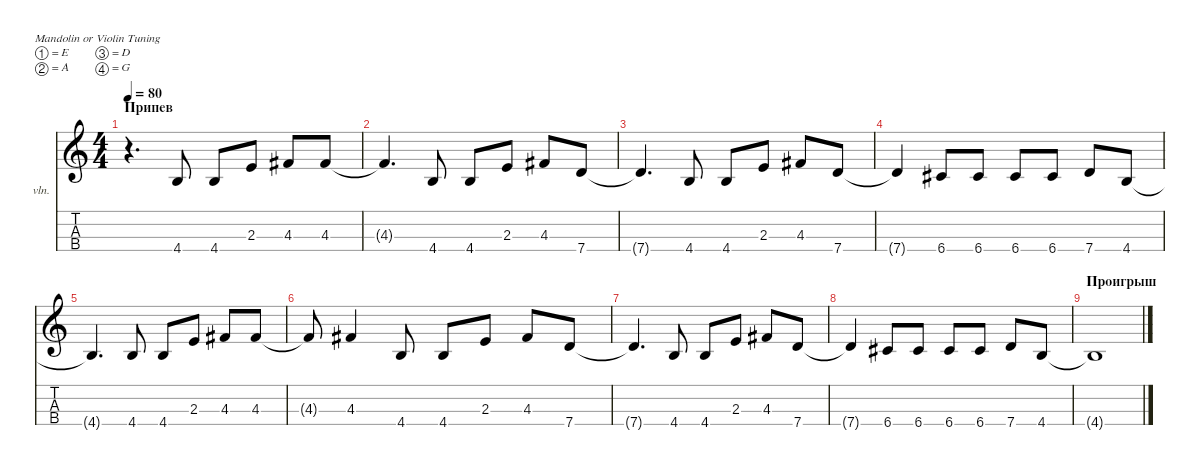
\defaultSystemsLayout 4
\hideDynamics
\bracketExtendMode nobrackets
\firstSystemTrackNameOrientation horizontal
\otherSystemsTrackNameOrientation horizontal
\track ("Violin" "vln.") {instrument violin}
\staff {score tabs}
\tuning (E5 A4 D4 G3)
\ts (4 4)
\section ("" "Припев")
\tempo 80
\clef g2
\ks c
r.4{d dy mf} 4.4.8 4.4.8 2.3.8 4.3.8 4.3.8 |
4.3{t}.4{d} 4.4.8 4.4.8 2.3.8 4.3.8 7.4.8 |
7.4{t}.4{d} 4.4.8 4.4.8 2.3.8 4.3.8 7.4.8 |
7.4{t}.4 6.4.8 6.4.8 6.4.8 6.4.8 7.4.8 4.4.8 |
4.4{t}.4{d} 4.4.8 4.4.8 2.3.8 4.3.8 4.3.8 |
4.3{t}.8 4.3.4 4.4.8 4.4.8 2.3.8 4.3.8 7.4.8 |
7.4{t}.4{d} 4.4.8 4.4.8 2.3.8 4.3.8 7.4.8 |
7.4{t}.4 6.4.8 6.4.8 6.4.8 6.4.8 7.4.8 4.4.8 |
\section ("" "Проигрыш")
4.4{t}.1
